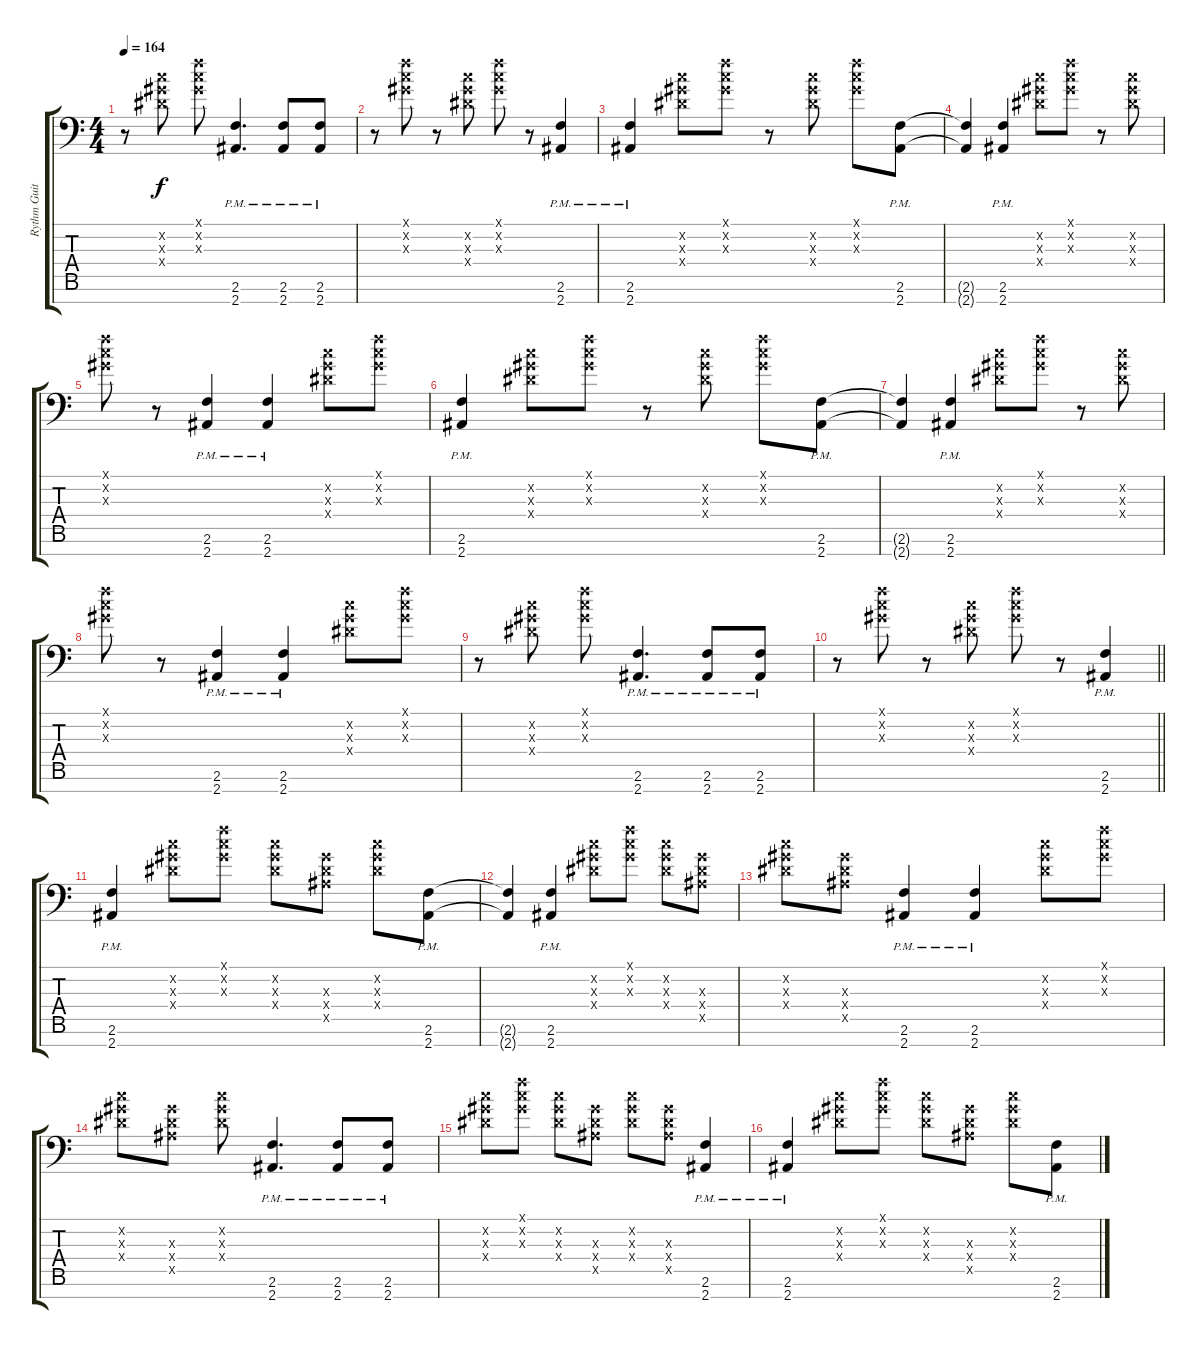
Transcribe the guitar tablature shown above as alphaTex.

\track ("Rythm Guitar #1" "Rythm Guit") {instrument distortionguitar}
\staff {score tabs}
\tuning (Eb4 Bb3 Gb3 Db3 Ab2 Eb2 Ab1) {hide}
\ts (4 4)
\tempo 164
\clef f4
\ks c
r.8{dy f} (2.2{x} 2.3{x} 2.4{x}).8 (2.1{x} 2.2{x} 2.3{x}).8 (2.6{pm} 2.7{pm}).4{d} (2.6{pm} 2.7{pm}).8 (2.6{pm} 2.7{pm}).8 |
r.8 (2.1{x} 2.2{x} 2.3{x}).8 r.8 (2.2{x} 2.3{x} 2.4{x}).8 (2.1{x} 2.2{x} 2.3{x}).8 r.8 (2.6{pm} 2.7{pm}).4 |
(2.6{pm} 2.7{pm}).4 (2.2{x} 2.3{x} 2.4{x}).8 (2.1{x} 2.2{x} 2.3{x}).8 r.8 (2.2{x} 2.3{x} 2.4{x}).8 (2.1{x} 2.2{x} 2.3{x}).8 (2.6{pm} 2.7{pm}).8 |
(2.6{t} 2.7{t}).4 (2.6{pm} 2.7{pm}).4 (2.2{x} 2.3{x} 2.4{x}).8 (2.1{x} 2.2{x} 2.3{x}).8 r.8 (2.2{x} 2.3{x} 2.4{x}).8 |
(2.1{x} 2.2{x} 2.3{x}).8 r.8 (2.6{pm} 2.7{pm}).4 (2.6{pm} 2.7{pm}).4 (2.2{x} 2.3{x} 2.4{x}).8 (2.1{x} 2.2{x} 2.3{x}).8 |
(2.6{pm} 2.7{pm}).4 (2.2{x} 2.3{x} 2.4{x}).8 (2.1{x} 2.2{x} 2.3{x}).8 r.8 (2.2{x} 2.3{x} 2.4{x}).8 (2.1{x} 2.2{x} 2.3{x}).8 (2.6{pm} 2.7{pm}).8 |
(2.6{t} 2.7{t}).4 (2.6{pm} 2.7{pm}).4 (2.2{x} 2.3{x} 2.4{x}).8 (2.1{x} 2.2{x} 2.3{x}).8 r.8 (2.2{x} 2.3{x} 2.4{x}).8 |
(2.1{x} 2.2{x} 2.3{x}).8 r.8 (2.6{pm} 2.7{pm}).4 (2.6{pm} 2.7{pm}).4 (2.2{x} 2.3{x} 2.4{x}).8 (2.1{x} 2.2{x} 2.3{x}).8 |
r.8 (2.2{x} 2.3{x} 2.4{x}).8 (2.1{x} 2.2{x} 2.3{x}).8 (2.6{pm} 2.7{pm}).4{d} (2.6{pm} 2.7{pm}).8 (2.6{pm} 2.7{pm}).8 |
\barLineRight lightlight
r.8 (2.1{x} 2.2{x} 2.3{x}).8 r.8 (2.2{x} 2.3{x} 2.4{x}).8 (2.1{x} 2.2{x} 2.3{x}).8 r.8 (2.6{pm} 2.7{pm}).4 |
\section ("" "")
(2.6{pm} 2.7{pm}).4 (2.2{x} 2.3{x} 2.4{x}).8 (2.1{x} 2.2{x} 2.3{x}).8 (2.2{x} 2.3{x} 2.4{x}).8 (2.3{x} 2.4{x} 2.5{x}).8 (2.2{x} 2.3{x} 2.4{x}).8 (2.6{pm} 2.7{pm}).8 |
(2.6{t} 2.7{t}).4 (2.6{pm} 2.7{pm}).4 (2.2{x} 2.3{x} 2.4{x}).8 (2.1{x} 2.2{x} 2.3{x}).8 (2.2{x} 2.3{x} 2.4{x}).8 (2.3{x} 2.4{x} 2.5{x}).8 |
(2.2{x} 2.3{x} 2.4{x}).8 (2.3{x} 2.4{x} 2.5{x}).8 (2.6{pm} 2.7{pm}).4 (2.6{pm} 2.7{pm}).4 (2.2{x} 2.3{x} 2.4{x}).8 (2.1{x} 2.2{x} 2.3{x}).8 |
(2.2{x} 2.3{x} 2.4{x}).8 (2.3{x} 2.4{x} 2.5{x}).8 (2.2{x} 2.3{x} 2.4{x}).8 (2.6{pm} 2.7{pm}).4{d} (2.6{pm} 2.7{pm}).8 (2.6{pm} 2.7{pm}).8 |
(2.2{x} 2.3{x} 2.4{x}).8 (2.1{x} 2.2{x} 2.3{x}).8 (2.2{x} 2.3{x} 2.4{x}).8 (2.3{x} 2.4{x} 2.5{x}).8 (2.2{x} 2.3{x} 2.4{x}).8 (2.3{x} 2.4{x} 2.5{x}).8 (2.6{pm} 2.7{pm}).4 |
(2.6{pm} 2.7{pm}).4 (2.2{x} 2.3{x} 2.4{x}).8 (2.1{x} 2.2{x} 2.3{x}).8 (2.2{x} 2.3{x} 2.4{x}).8 (2.3{x} 2.4{x} 2.5{x}).8 (2.2{x} 2.3{x} 2.4{x}).8 (2.6{pm} 2.7{pm}).8
